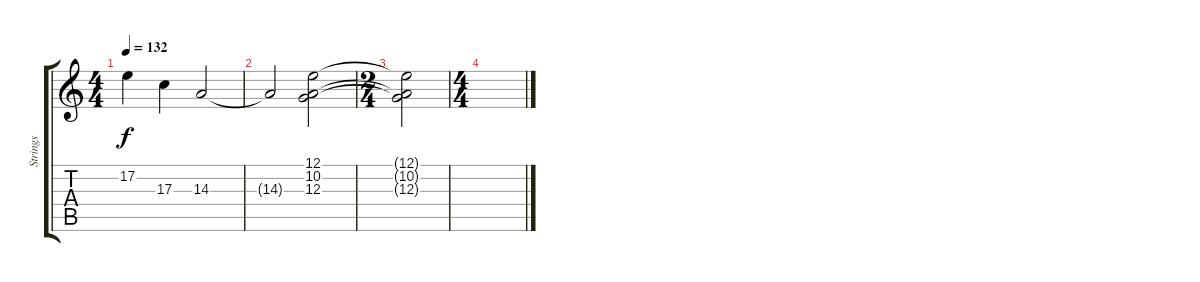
\track ("Strings" "Strings") {instrument stringensemble1}
\staff {score tabs}
\tuning (E4 B3 G3 D3 A2 E2) {hide}
\ts (4 4)
\tempo 132
\clef g2
\ks c
17.2.4{dy f} 17.3.4 14.3.2 |
14.3{t}.2 (12.1 10.2 12.3).2 |
\ts (2 4)
(12.1{t} 10.2{t} 12.3{t}).2 |
\ts (4 4)
